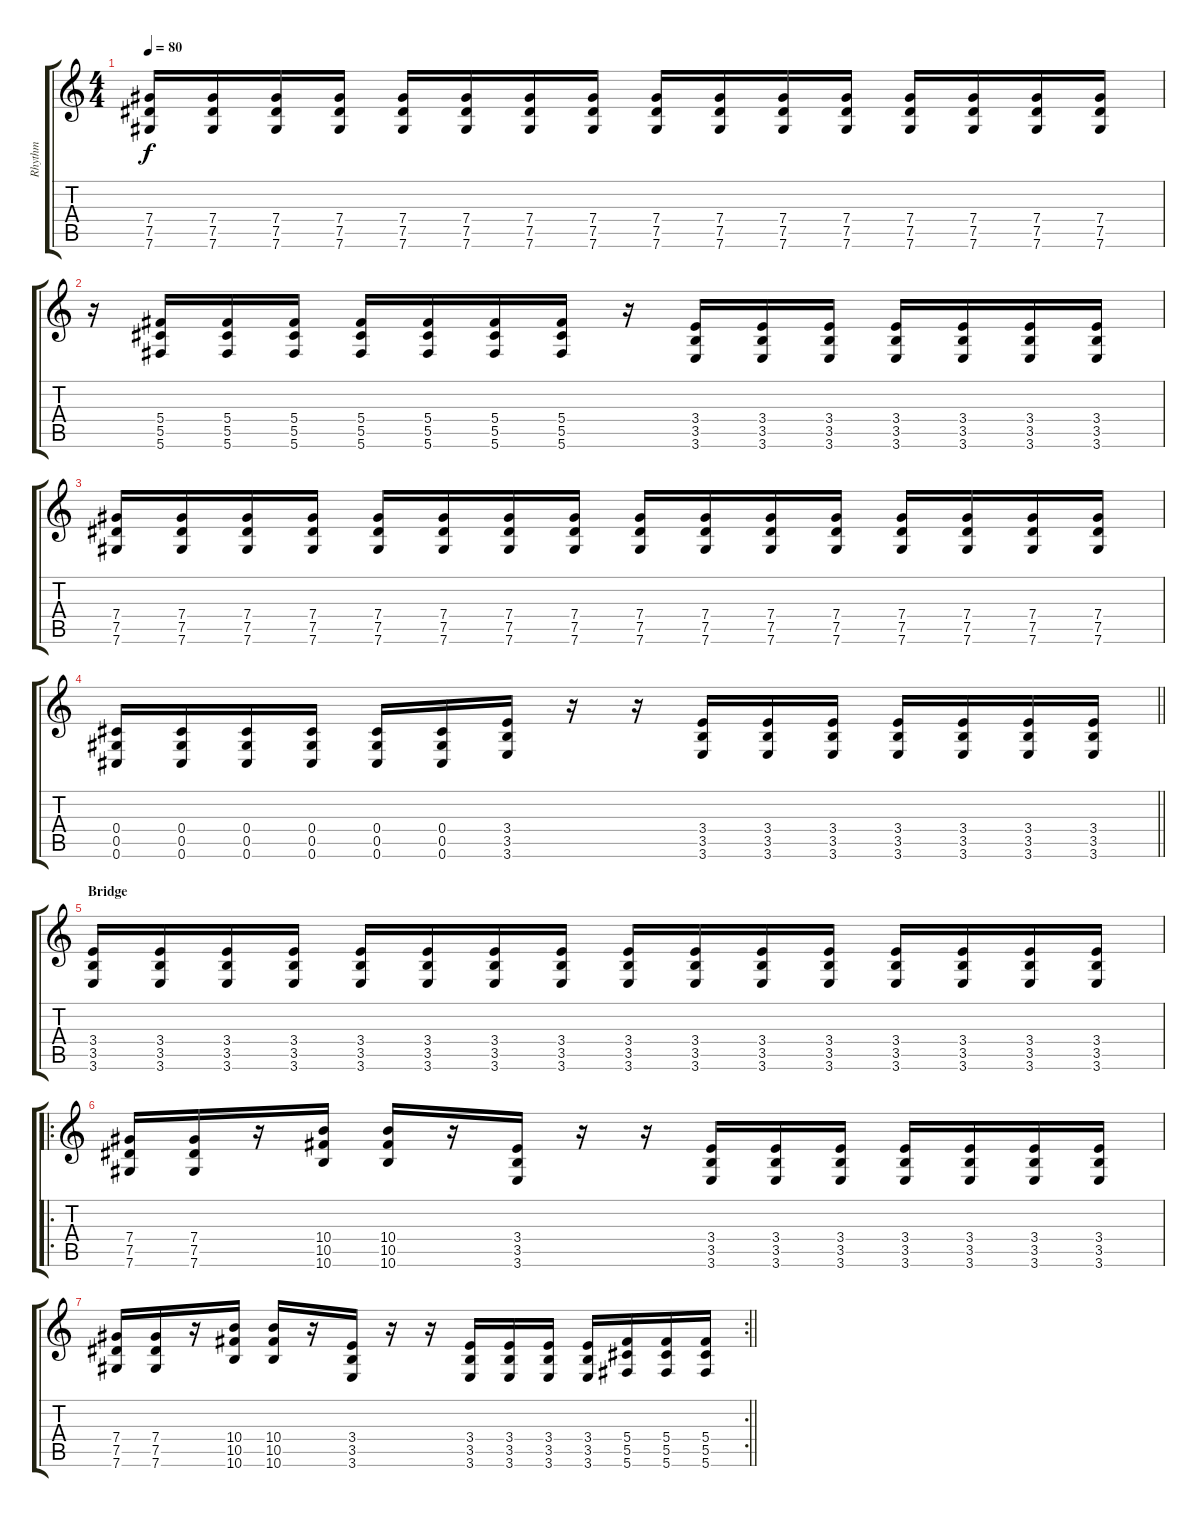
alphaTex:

\track ("Rhythm" "Rhythm") {instrument distortionguitar}
\staff {score tabs}
\tuning (Eb4 Bb3 Gb3 Db3 Ab2 Db2) {hide}
\ts (4 4)
\tempo 80
\clef g2
\ks c
(7.4 7.5 7.6).16{dy f} (7.4 7.5 7.6).16 (7.4 7.5 7.6).16 (7.4 7.5 7.6).16 (7.4 7.5 7.6).16 (7.4 7.5 7.6).16 (7.4 7.5 7.6).16 (7.4 7.5 7.6).16 (7.4 7.5 7.6).16 (7.4 7.5 7.6).16 (7.4 7.5 7.6).16 (7.4 7.5 7.6).16 (7.4 7.5 7.6).16 (7.4 7.5 7.6).16 (7.4 7.5 7.6).16 (7.4 7.5 7.6).16 |
r.16 (5.4 5.5 5.6).16 (5.4 5.5 5.6).16 (5.4 5.5 5.6).16 (5.4 5.5 5.6).16 (5.4 5.5 5.6).16 (5.4 5.5 5.6).16 (5.4 5.5 5.6).16 r.16 (3.4 3.5 3.6).16 (3.4 3.5 3.6).16 (3.4 3.5 3.6).16 (3.4 3.5 3.6).16 (3.4 3.5 3.6).16 (3.4 3.5 3.6).16 (3.4 3.5 3.6).16 |
(7.4 7.5 7.6).16 (7.4 7.5 7.6).16 (7.4 7.5 7.6).16 (7.4 7.5 7.6).16 (7.4 7.5 7.6).16 (7.4 7.5 7.6).16 (7.4 7.5 7.6).16 (7.4 7.5 7.6).16 (7.4 7.5 7.6).16 (7.4 7.5 7.6).16 (7.4 7.5 7.6).16 (7.4 7.5 7.6).16 (7.4 7.5 7.6).16 (7.4 7.5 7.6).16 (7.4 7.5 7.6).16 (7.4 7.5 7.6).16 |
\barLineRight lightlight
(0.4 0.5 0.6).16 (0.4 0.5 0.6).16 (0.4 0.5 0.6).16 (0.4 0.5 0.6).16 (0.4 0.5 0.6).16 (0.4 0.5 0.6).16 (3.4 3.5 3.6).16 r.16 r.16 (3.4 3.5 3.6).16 (3.4 3.5 3.6).16 (3.4 3.5 3.6).16 (3.4 3.5 3.6).16 (3.4 3.5 3.6).16 (3.4 3.5 3.6).16 (3.4 3.5 3.6).16 |
\section ("" "Bridge")
(3.4 3.5 3.6).16 (3.4 3.5 3.6).16 (3.4 3.5 3.6).16 (3.4 3.5 3.6).16 (3.4 3.5 3.6).16 (3.4 3.5 3.6).16 (3.4 3.5 3.6).16 (3.4 3.5 3.6).16 (3.4 3.5 3.6).16 (3.4 3.5 3.6).16 (3.4 3.5 3.6).16 (3.4 3.5 3.6).16 (3.4 3.5 3.6).16 (3.4 3.5 3.6).16 (3.4 3.5 3.6).16 (3.4 3.5 3.6).16 |
\ro
(7.4 7.5 7.6).16 (7.4 7.5 7.6).16 r.16 (10.4 10.5 10.6).16 (10.4 10.5 10.6).16 r.16 (3.4 3.5 3.6).16 r.16 r.16 (3.4 3.5 3.6).16 (3.4 3.5 3.6).16 (3.4 3.5 3.6).16 (3.4 3.5 3.6).16 (3.4 3.5 3.6).16 (3.4 3.5 3.6).16 (3.4 3.5 3.6).16 |
\rc 2
\barLineRight lightlight
(7.4 7.5 7.6).16 (7.4 7.5 7.6).16 r.16 (10.4 10.5 10.6).16 (10.4 10.5 10.6).16 r.16 (3.4 3.5 3.6).16 r.16 r.16 (3.4 3.5 3.6).16 (3.4 3.5 3.6).16 (3.4 3.5 3.6).16 (3.4 3.5 3.6).16 (5.4 5.5 5.6).16 (5.4 5.5 5.6).16 (5.4 5.5 5.6).16
